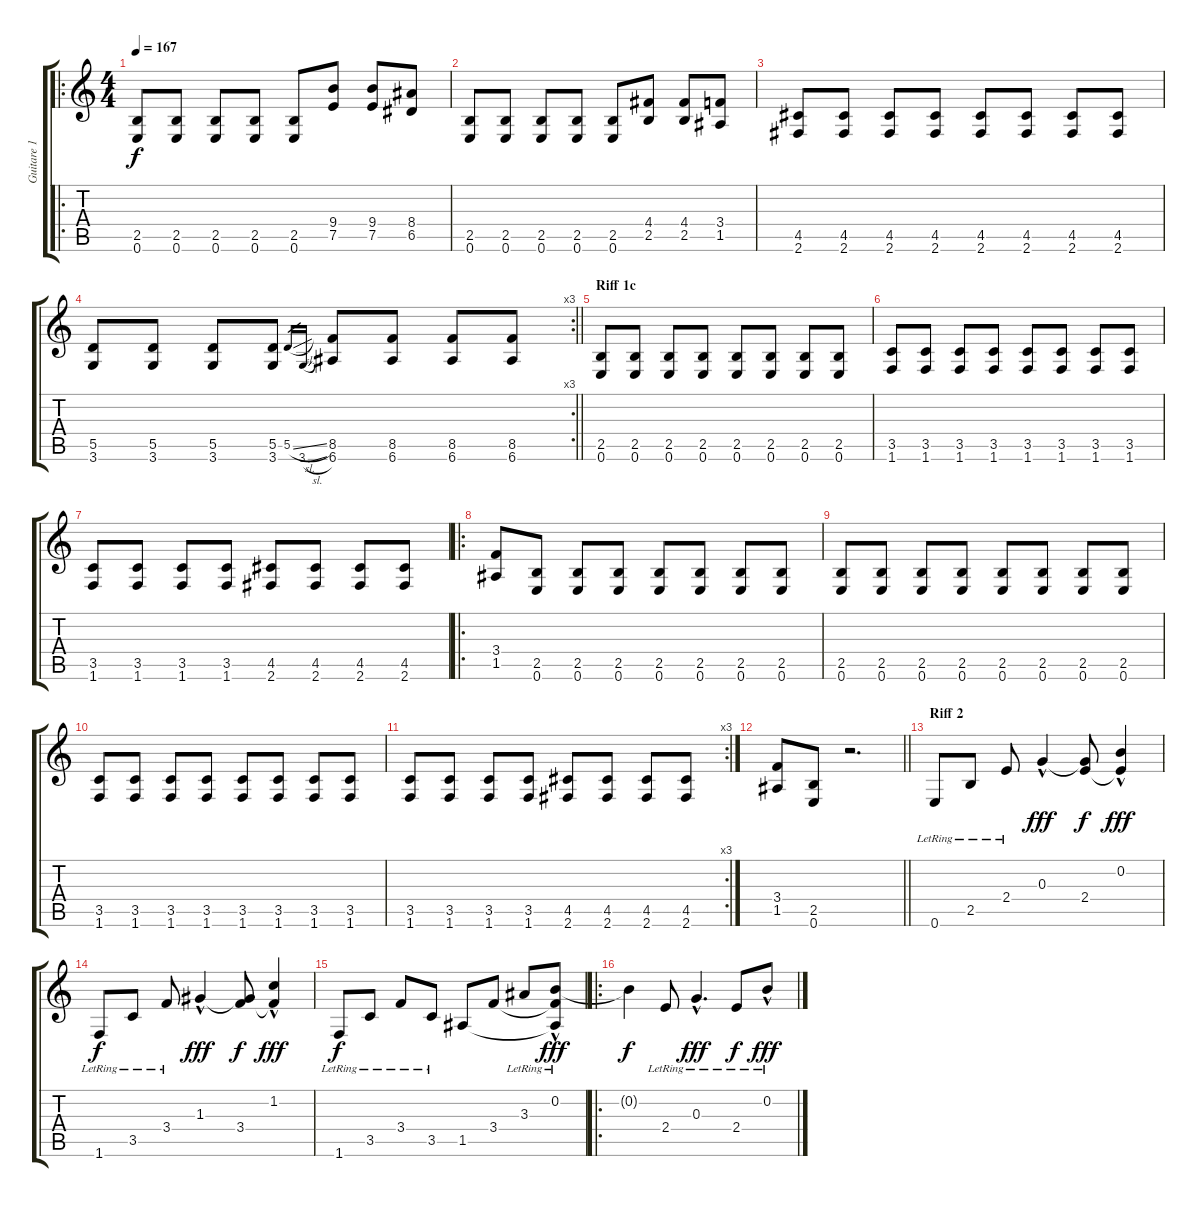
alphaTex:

\track ("Guitare 1" "Guitare 1") {instrument distortionguitar}
\staff {score tabs}
\tuning (E4 B3 G3 D3 A2 E2) {hide}
\ro
\ts (4 4)
\tempo 167
\clef g2
\ks c
(2.5 0.6).8{dy f} (2.5 0.6).8 (2.5 0.6).8 (2.5 0.6).8 (2.5 0.6).8 (9.4 7.5).8 (9.4 7.5).8 (8.4 6.5).8 |
(2.5 0.6).8 (2.5 0.6).8 (2.5 0.6).8 (2.5 0.6).8 (2.5 0.6).8 (4.4 2.5).8 (4.4 2.5).8 (3.4 1.5).8 |
(4.5 2.6).8 (4.5 2.6).8 (4.5 2.6).8 (4.5 2.6).8 (4.5 2.6).8 (4.5 2.6).8 (4.5 2.6).8 (4.5 2.6).8 |
\rc 3
\barLineRight lightlight
(5.5 3.6).8 (5.5 3.6).8 (5.5 3.6).8 (5.5 3.6).8 5.5{sl}.16{gr} 3.6{sl}.16{gr} (8.5 6.6).8 (8.5 6.6).8 (8.5 6.6).8 (8.5 6.6).8 |
\section ("" "Riff 1c")
(2.5 0.6).8 (2.5 0.6).8 (2.5 0.6).8 (2.5 0.6).8 (2.5 0.6).8 (2.5 0.6).8 (2.5 0.6).8 (2.5 0.6).8 |
(3.5 1.6).8 (3.5 1.6).8 (3.5 1.6).8 (3.5 1.6).8 (3.5 1.6).8 (3.5 1.6).8 (3.5 1.6).8 (3.5 1.6).8 |
(3.5 1.6).8 (3.5 1.6).8 (3.5 1.6).8 (3.5 1.6).8 (4.5 2.6).8 (4.5 2.6).8 (4.5 2.6).8 (4.5 2.6).8 |
\ro
(3.4 1.5).8 (2.5 0.6).8 (2.5 0.6).8 (2.5 0.6).8 (2.5 0.6).8 (2.5 0.6).8 (2.5 0.6).8 (2.5 0.6).8 |
(2.5 0.6).8 (2.5 0.6).8 (2.5 0.6).8 (2.5 0.6).8 (2.5 0.6).8 (2.5 0.6).8 (2.5 0.6).8 (2.5 0.6).8 |
(3.5 1.6).8 (3.5 1.6).8 (3.5 1.6).8 (3.5 1.6).8 (3.5 1.6).8 (3.5 1.6).8 (3.5 1.6).8 (3.5 1.6).8 |
\rc 3
(3.5 1.6).8 (3.5 1.6).8 (3.5 1.6).8 (3.5 1.6).8 (4.5 2.6).8 (4.5 2.6).8 (4.5 2.6).8 (4.5 2.6).8 |
\barLineRight lightlight
(3.4 1.5).8 (2.5 0.6).8 r.2{d} |
\section ("" "Riff 2")
0.6{lr}.8 2.5{lr}.8 2.4{lr}.8 0.3{hac}.4{dy fff} (0.3{t} 2.4).8{dy f} (0.2{hac} 2.4{t}).4{dy fff} |
1.6{lr}.8{dy f} 3.5{lr}.8 3.4{lr}.8 1.3{hac}.4{dy fff} (1.3{t} 3.4).8{dy f} (1.2{hac} 3.4{t}).4{dy fff} |
1.6{lr}.8{dy f} 3.5{lr}.8 3.4{lr}.8 3.5{lr}.8 1.5.8 3.4.8 3.3{lr}.8 (0.2{hac lr} 3.4{t} 1.5{t}).8{dy fff} |
\ro
0.2{t}.4{dy f} 2.4{lr}.8 0.3{hac lr}.4{d dy fff} 2.4{lr}.8{dy f} 0.2{hac lr}.8{dy fff}
